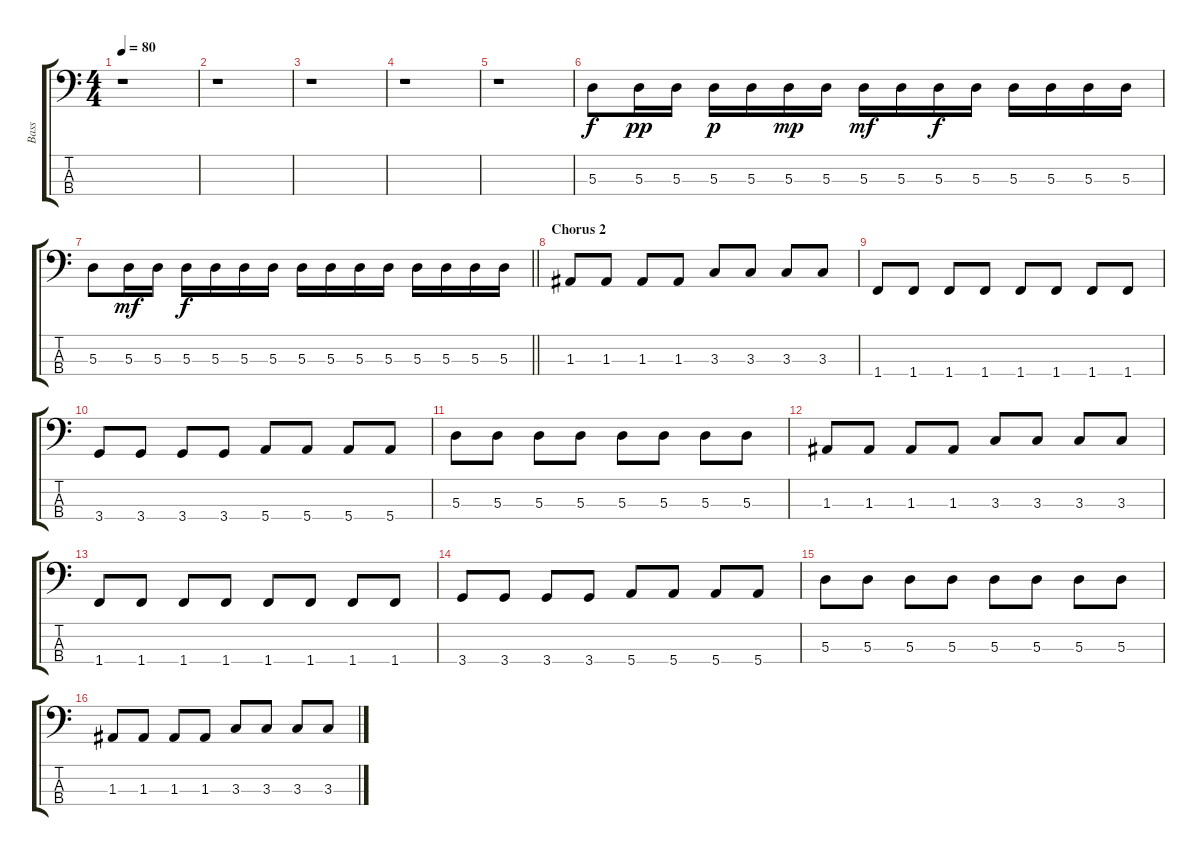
\track ("Bass" "Bass") {instrument electricbassfinger}
\staff {score tabs}
\tuning (G2 D2 A1 E1) {hide}
\ts (4 4)
\tempo 80
\clef f4
\ks c
r.1{dy f} |
r.1 |
r.1 |
r.1 |
r.1 |
5.3.8 5.3.16{dy pp} 5.3.16 5.3.16{dy p} 5.3.16 5.3.16{dy mp} 5.3.16 5.3.16{dy mf} 5.3.16 5.3.16{dy f} 5.3.16 5.3.16 5.3.16 5.3.16 5.3.16 |
\barLineRight lightlight
5.3.8 5.3.16{dy mf} 5.3.16 5.3.16{dy f} 5.3.16 5.3.16 5.3.16 5.3.16 5.3.16 5.3.16 5.3.16 5.3.16 5.3.16 5.3.16 5.3.16 |
\section ("" "Chorus 2")
1.3.8 1.3.8 1.3.8 1.3.8 3.3.8 3.3.8 3.3.8 3.3.8 |
1.4.8 1.4.8 1.4.8 1.4.8 1.4.8 1.4.8 1.4.8 1.4.8 |
3.4.8 3.4.8 3.4.8 3.4.8 5.4.8 5.4.8 5.4.8 5.4.8 |
5.3.8 5.3.8 5.3.8 5.3.8 5.3.8 5.3.8 5.3.8 5.3.8 |
1.3.8 1.3.8 1.3.8 1.3.8 3.3.8 3.3.8 3.3.8 3.3.8 |
1.4.8 1.4.8 1.4.8 1.4.8 1.4.8 1.4.8 1.4.8 1.4.8 |
3.4.8 3.4.8 3.4.8 3.4.8 5.4.8 5.4.8 5.4.8 5.4.8 |
5.3.8 5.3.8 5.3.8 5.3.8 5.3.8 5.3.8 5.3.8 5.3.8 |
1.3.8 1.3.8 1.3.8 1.3.8 3.3.8 3.3.8 3.3.8 3.3.8
